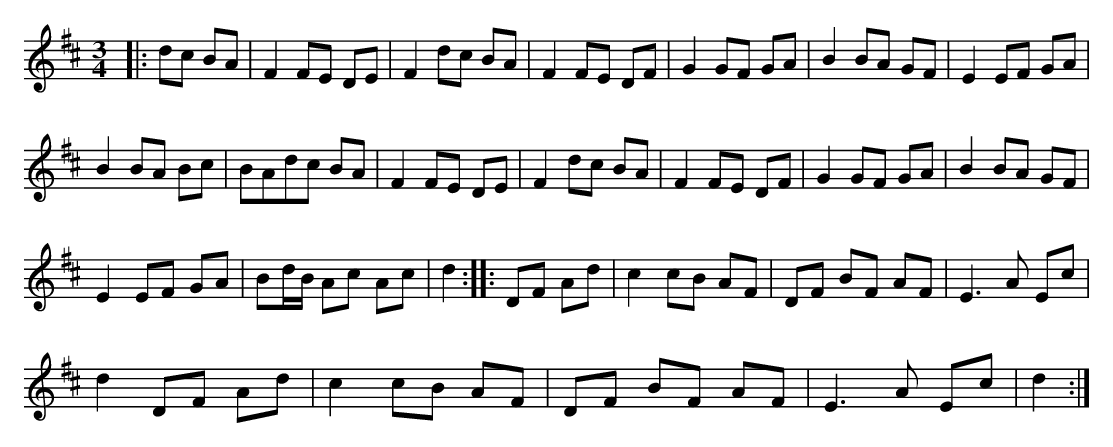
X:1
M:3/4
K:D
|:dc BA|F2 FE DE|F2 dc BA|F2 FE DF|G2 GF GA|B2 BA GF|E2 EF GA|
B2 BA Bc|BAdc BA|F2 FE DE|F2 dc BA|F2 FE DF|G2 GF GA|B2 BA GF|
E2 EF GA|Bd/B/ Ac Ac|d2:|:DF Ad|c2 cB AF|DF BF AF|E3 A Ec|
d2 DF Ad|c2 cB AF|DF BF AF|E3 A Ec|d2:|
